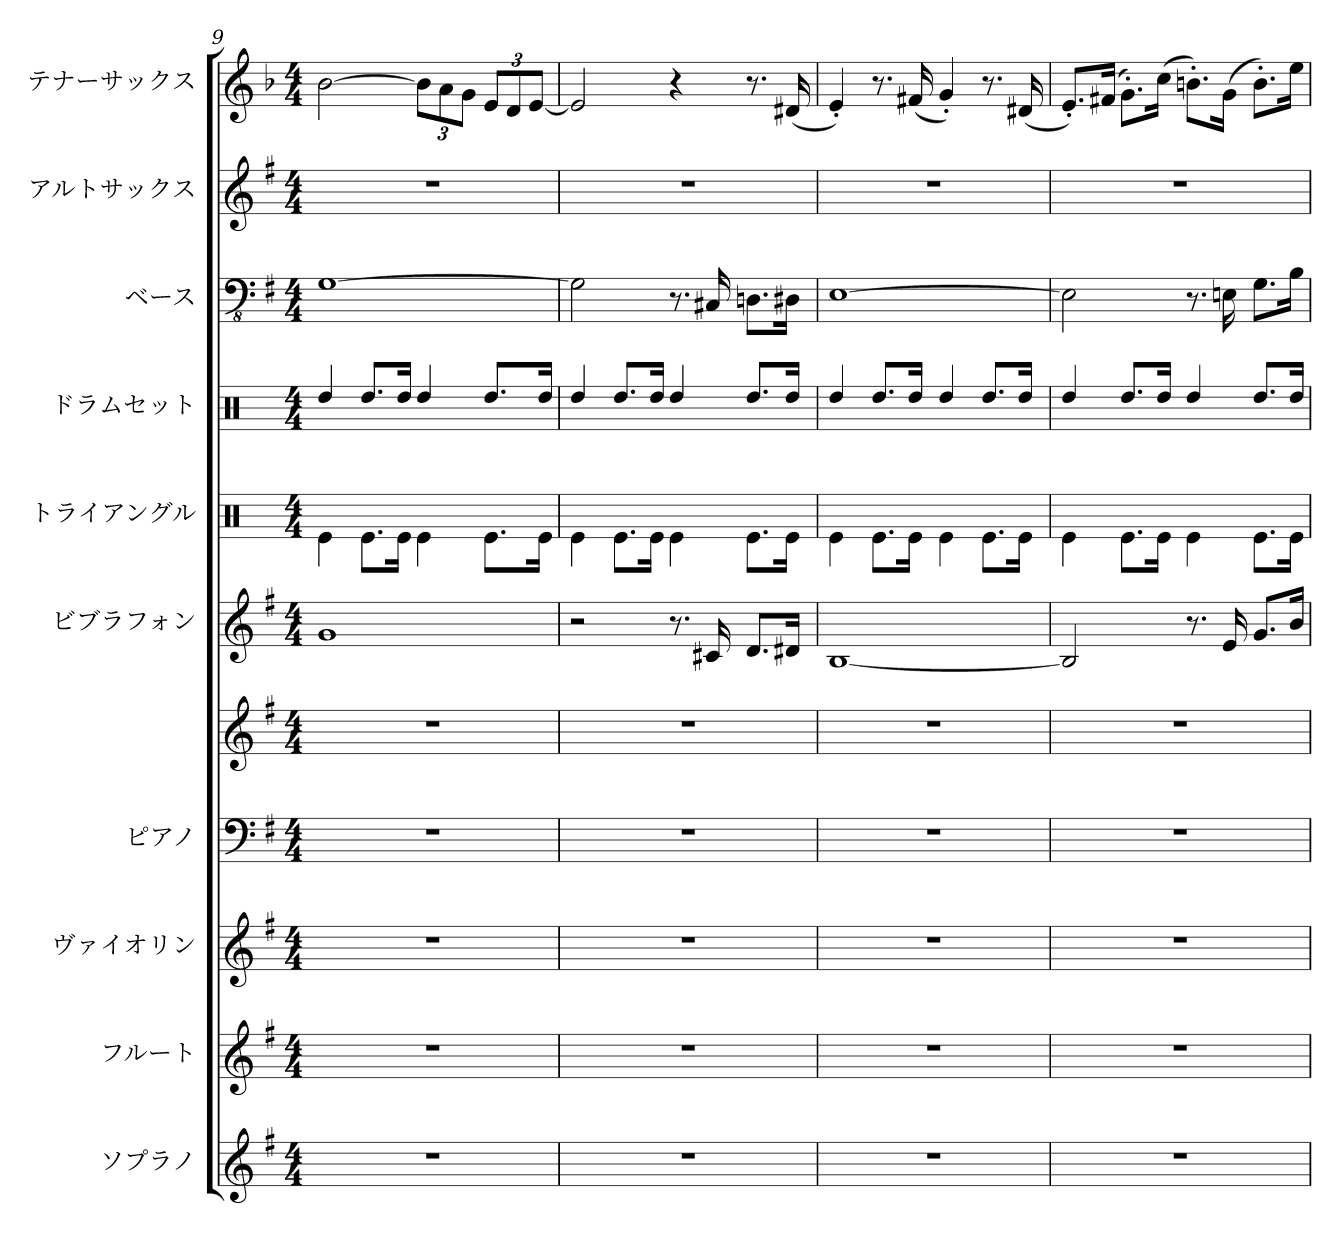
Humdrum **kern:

**kern	**kern	**kern	**kern	**kern	**kern	**kern	**kern	**kern	**kern	**kern
*part10	*part9	*part8	*part7	*part7	*part6	*part5	*part4	*part3	*part2	*part1
*staff11	*staff10	*staff9	*staff8	*staff7	*staff6	*staff5	*staff4	*staff3	*staff2	*staff1
*I"ソプラノ	*I"フルート	*I"ヴァイオリン	*I"ピアノ	*	*I"ビブラフォン	*I"トライアングル	*I"ドラムセット	*I"ベース	*I"アルトサックス	*I"テナーサックス
*clefG2	*clefG2	*clefG2	*clefF4	*clefG2	*clefG2	*clefX	*clefX	*clefFv4	*clefG2	*clefG2
*	*	*	*	*	*	*	*	*	*ITrd5c9	*ITrd8c14
*k[f#]	*k[f#]	*k[f#]	*k[f#]	*k[f#]	*k[f#]	*k[]	*k[]	*k[f#]	*k[b-e-]	*k[b-]
*M4/4	*M4/4	*M4/4	*M4/4	*M4/4	*M4/4	*M4/4	*M4/4	*M4/4	*M4/4	*M4/4
=9	=9	=9	=9	=9	=9	=9	=9	=9	=9	=9
1r	1r	1r	1r	1r	1g	4Re\	4Rdd/	[1GG	1r	[2B-\
.	.	.	.	.	.	8.Re\L	8.Rdd/L	.	.	.
.	.	.	.	.	.	16Re\Jk	16Rdd/Jk	.	.	.
*	*	*	*	*	*	*	*	*	*	*Xbrackettup
.	.	.	.	.	.	4Re\	4Rdd/	.	.	12B-\L]
.	.	.	.	.	.	.	.	.	.	12A\
.	.	.	.	.	.	.	.	.	.	12G\J
.	.	.	.	.	.	8.Re\L	8.Rdd/L	.	.	12E/L
.	.	.	.	.	.	.	.	.	.	12D/
.	.	.	.	.	.	.	.	.	.	[12E/J
.	.	.	.	.	.	16Re\Jk	16Rdd/Jk	.	.	.
=10	=10	=10	=10	=10	=10	=10	=10	=10	=10	=10
1r	1r	1r	1r	1r	2r	4Re\	4Rdd/	2GG\]	1r	2E/]
.	.	.	.	.	.	8.Re\L	8.Rdd/L	.	.	.
.	.	.	.	.	.	16Re\Jk	16Rdd/Jk	.	.	.
.	.	.	.	.	8.r	4Re\	4Rdd/	8.r	.	4r
.	.	.	.	.	16c#X/	.	.	16CC#X/	.	.
.	.	.	.	.	8.d/L	8.Re\L	8.Rdd/L	8.DDn\L	.	8.r
.	.	.	.	.	16d#X/Jk	16Re\Jk	16Rdd/Jk	16DD#X\Jk	.	(>16D#X/
!!LO:PB:g=z
=11	=11	=11	=11	=11	=11	=11	=11	=11	=11	=11
1r	1r	1r	1r	1r	[1B	4Re\	4Rdd/	[1EE	1r	4E'/)
.	.	.	.	.	.	8.Re\L	8.Rdd/L	.	.	8.r
.	.	.	.	.	.	16Re\Jk	16Rdd/Jk	.	.	(>16F#X/
.	.	.	.	.	.	4Re\	4Rdd/	.	.	4G'/)
.	.	.	.	.	.	8.Re\L	8.Rdd/L	.	.	8.r
.	.	.	.	.	.	16Re\Jk	16Rdd/Jk	.	.	(>16D#X/
=12	=12	=12	=12	=12	=12	=12	=12	=12	=12	=12
1r	1r	1r	1r	1r	2B/]	4Re\	4Rdd/	2EE\]	1r	8.E'/L)
.	.	.	.	.	.	.	.	.	.	(>16F#X/Jk
.	.	.	.	.	.	8.Re\L	8.Rdd/L	.	.	8.G'\L)
.	.	.	.	.	.	16Re\Jk	16Rdd/Jk	.	.	(>16c\Jk
.	.	.	.	.	8.r	4Re\	4Rdd/	8.r	.	8.Bn'\L)
.	.	.	.	.	16e/	.	.	16EEn\	.	(16G\Jk
.	.	.	.	.	8.g/L	8.Re\L	8.Rdd/L	8.GG\L	.	8.B'\L)
.	.	.	.	.	16b/Jk	16Re\Jk	16Rdd/Jk	16BB\Jk	.	16e\Jk
=	=	=	=	=	=	=	=	=	=	=
*-	*-	*-	*-	*-	*-	*-	*-	*-	*-	*-
